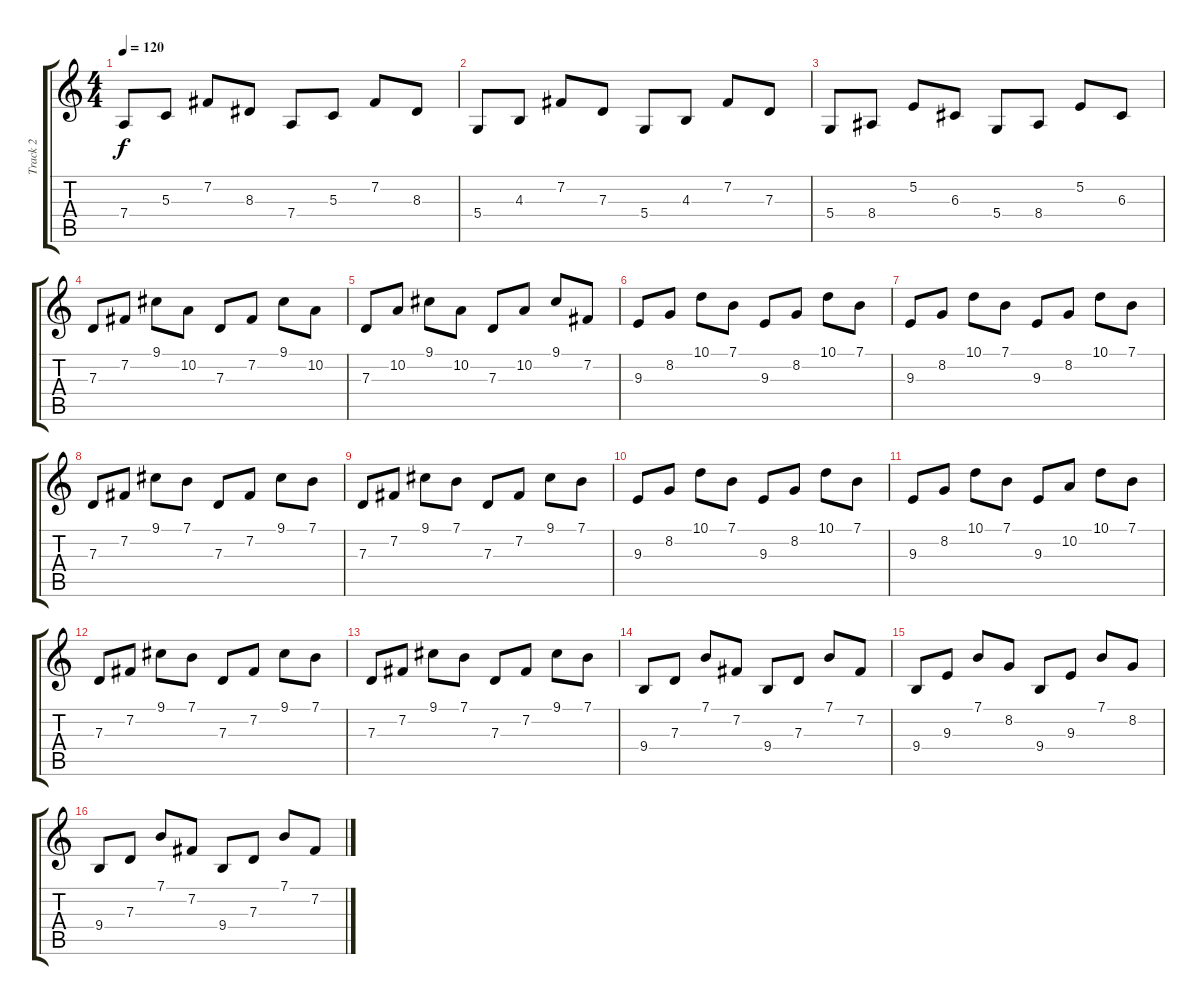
\track ("Track 2" "Track 2") {instrument orchestralharp}
\staff {score tabs}
\tuning (E4 B3 G3 D3 A2 E2) {hide}
\ts (4 4)
\tempo 120
\clef g2
\ks c
7.4.8{dy f} 5.3.8 7.2.8 8.3.8 7.4.8 5.3.8 7.2.8 8.3.8 |
5.4.8 4.3.8 7.2.8 7.3.8 5.4.8 4.3.8 7.2.8 7.3.8 |
5.4.8 8.4.8 5.2.8 6.3.8 5.4.8 8.4.8 5.2.8 6.3.8 |
7.3.8 7.2.8 9.1.8 10.2.8 7.3.8 7.2.8 9.1.8 10.2.8 |
7.3.8 10.2.8 9.1.8 10.2.8 7.3.8 10.2.8 9.1.8 7.2.8 |
9.3.8 8.2.8 10.1.8 7.1.8 9.3.8 8.2.8 10.1.8 7.1.8 |
9.3.8 8.2.8 10.1.8 7.1.8 9.3.8 8.2.8 10.1.8 7.1.8 |
7.3.8 7.2.8 9.1.8 7.1.8 7.3.8 7.2.8 9.1.8 7.1.8 |
7.3.8 7.2.8 9.1.8 7.1.8 7.3.8 7.2.8 9.1.8 7.1.8 |
9.3.8 8.2.8 10.1.8 7.1.8 9.3.8 8.2.8 10.1.8 7.1.8 |
9.3.8 8.2.8 10.1.8 7.1.8 9.3.8 10.2.8 10.1.8 7.1.8 |
7.3.8 7.2.8 9.1.8 7.1.8 7.3.8 7.2.8 9.1.8 7.1.8 |
7.3.8 7.2.8 9.1.8 7.1.8 7.3.8 7.2.8 9.1.8 7.1.8 |
9.4.8 7.3.8 7.1.8 7.2.8 9.4.8 7.3.8 7.1.8 7.2.8 |
9.4.8 9.3.8 7.1.8 8.2.8 9.4.8 9.3.8 7.1.8 8.2.8 |
9.4.8 7.3.8 7.1.8 7.2.8 9.4.8 7.3.8 7.1.8 7.2.8
